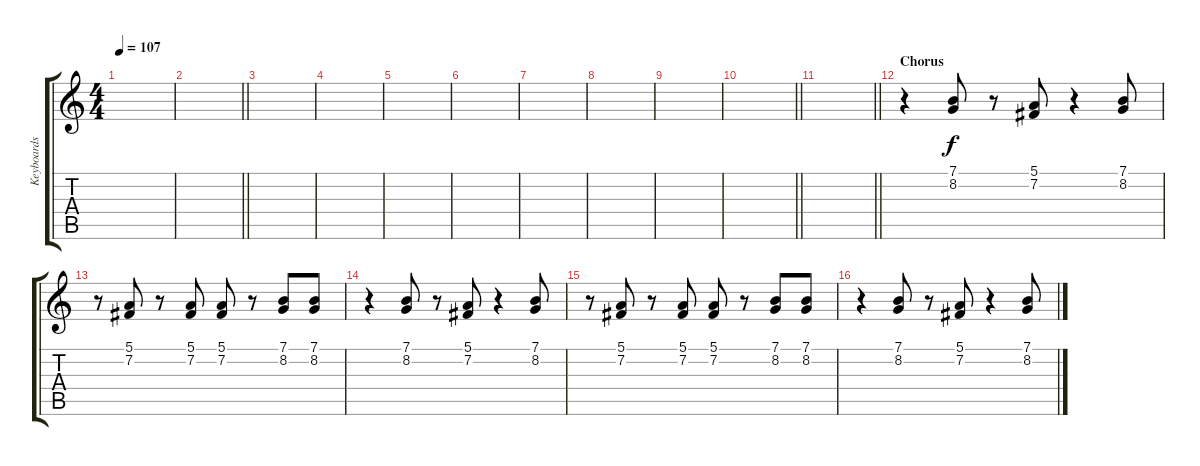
\track ("Keyboards" "Keyboards") {instrument choiraahs}
\staff {score tabs}
\tuning (E4 B3 G3 D3 A2 E2) {hide}
\ts (4 4)
\tempo 107
\clef g2
\ks c
|
\barLineRight lightlight
|
\section ("" "")
|
|
|
|
|
|
|
\barLineRight lightlight
|
\barLineRight lightlight
|
\section ("" "Chorus")
r.4 (7.1 8.2).8 r.8 (5.1 7.2).8 r.4 (7.1 8.2).8 |
r.8 (5.1 7.2).8 r.8 (5.1 7.2).8 (5.1 7.2).8 r.8 (7.1 8.2).8 (7.1 8.2).8 |
r.4 (7.1 8.2).8 r.8 (5.1 7.2).8 r.4 (7.1 8.2).8 |
r.8 (5.1 7.2).8 r.8 (5.1 7.2).8 (5.1 7.2).8 r.8 (7.1 8.2).8 (7.1 8.2).8 |
r.4 (7.1 8.2).8 r.8 (5.1 7.2).8 r.4 (7.1 8.2).8
